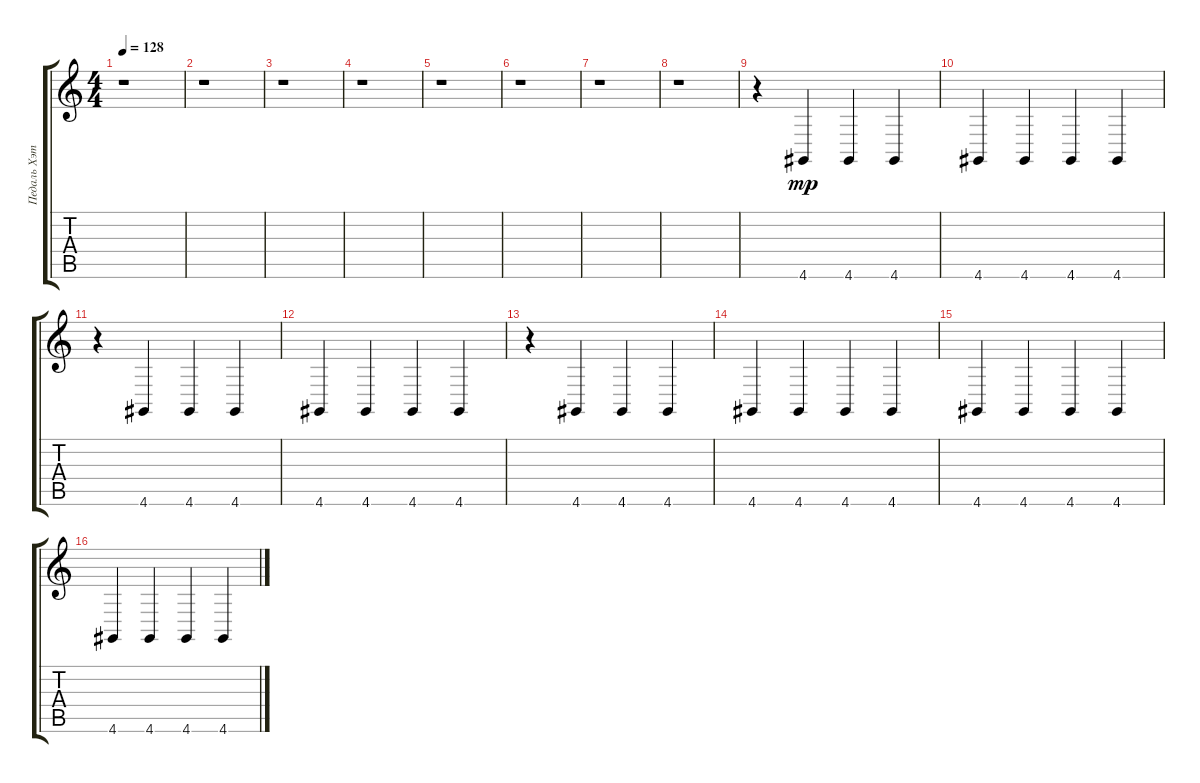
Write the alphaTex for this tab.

\track ("Педаль Хэт" "Педаль Хэт") {instrument acousticgrandpiano}
\staff {score tabs}
\tuning (E4 B3 G3 D3 A2 E2) {hide}
\ts (4 4)
\tempo 128
\clef g2
\ks c
r.1{dy mp} |
r.1 |
r.1 |
r.1 |
r.1 |
r.1 |
r.1 |
r.1 |
r.4 4.6.4 4.6.4 4.6.4 |
4.6.4 4.6.4 4.6.4 4.6.4 |
r.4 4.6.4 4.6.4 4.6.4 |
4.6.4 4.6.4 4.6.4 4.6.4 |
r.4 4.6.4 4.6.4 4.6.4 |
4.6.4 4.6.4 4.6.4 4.6.4 |
4.6.4 4.6.4 4.6.4 4.6.4 |
4.6.4 4.6.4 4.6.4 4.6.4
